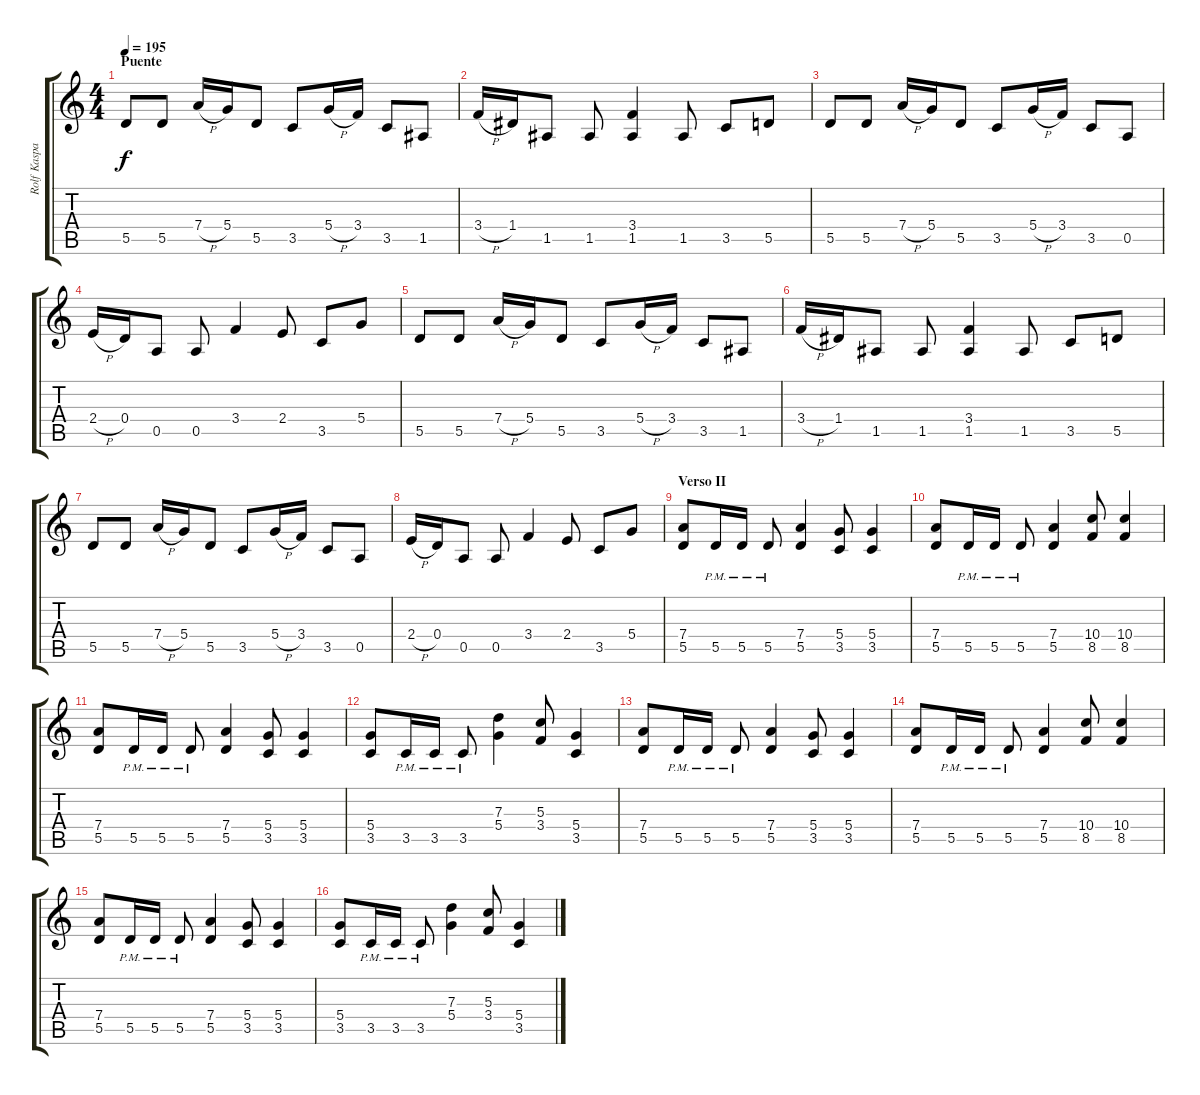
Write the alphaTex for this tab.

\track ("Rolf Kasparek (Solista)" "Rolf Kaspa") {instrument overdrivenguitar}
\staff {score tabs}
\tuning (E4 B3 G3 D3 A2 E2) {hide}
\ts (4 4)
\section ("" "Puente")
\tempo 195
\clef g2
\ks c
5.5.8{dy f} 5.5.8 7.4{h}.16 5.4.16 5.5.8 3.5.8 5.4{h}.16 3.4.16 3.5.8 1.5.8 |
3.4{h}.16 1.4.16 1.5.8 1.5.8 (3.4 1.5).4 1.5.8 3.5.8 5.5.8 |
5.5.8 5.5.8 7.4{h}.16 5.4.16 5.5.8 3.5.8 5.4{h}.16 3.4.16 3.5.8 0.5.8 |
2.4{h}.16 0.4.16 0.5.8 0.5.8 3.4.4 2.4.8 3.5.8 5.4.8 |
5.5.8 5.5.8 7.4{h}.16 5.4.16 5.5.8 3.5.8 5.4{h}.16 3.4.16 3.5.8 1.5.8 |
3.4{h}.16 1.4.16 1.5.8 1.5.8 (3.4 1.5).4 1.5.8 3.5.8 5.5.8 |
5.5.8 5.5.8 7.4{h}.16 5.4.16 5.5.8 3.5.8 5.4{h}.16 3.4.16 3.5.8 0.5.8 |
2.4{h}.16 0.4.16 0.5.8 0.5.8 3.4.4 2.4.8 3.5.8 5.4.8 |
\section ("" "Verso II")
(7.4 5.5).8 5.5{pm}.16 5.5{pm}.16 5.5{pm}.8 (7.4 5.5).4 (5.4 3.5).8 (5.4 3.5).4 |
(7.4 5.5).8 5.5{pm}.16 5.5{pm}.16 5.5{pm}.8 (7.4 5.5).4 (10.4 8.5).8 (10.4 8.5).4 |
(7.4 5.5).8 5.5{pm}.16 5.5{pm}.16 5.5{pm}.8 (7.4 5.5).4 (5.4 3.5).8 (5.4 3.5).4 |
(5.4 3.5).8 3.5{pm}.16 3.5{pm}.16 3.5{pm}.8 (7.3 5.4).4 (5.3 3.4).8 (5.4 3.5).4 |
(7.4 5.5).8 5.5{pm}.16 5.5{pm}.16 5.5{pm}.8 (7.4 5.5).4 (5.4 3.5).8 (5.4 3.5).4 |
(7.4 5.5).8 5.5{pm}.16 5.5{pm}.16 5.5{pm}.8 (7.4 5.5).4 (10.4 8.5).8 (10.4 8.5).4 |
(7.4 5.5).8 5.5{pm}.16 5.5{pm}.16 5.5{pm}.8 (7.4 5.5).4 (5.4 3.5).8 (5.4 3.5).4 |
(5.4 3.5).8 3.5{pm}.16 3.5{pm}.16 3.5{pm}.8 (7.3 5.4).4 (5.3 3.4).8 (5.4 3.5).4
